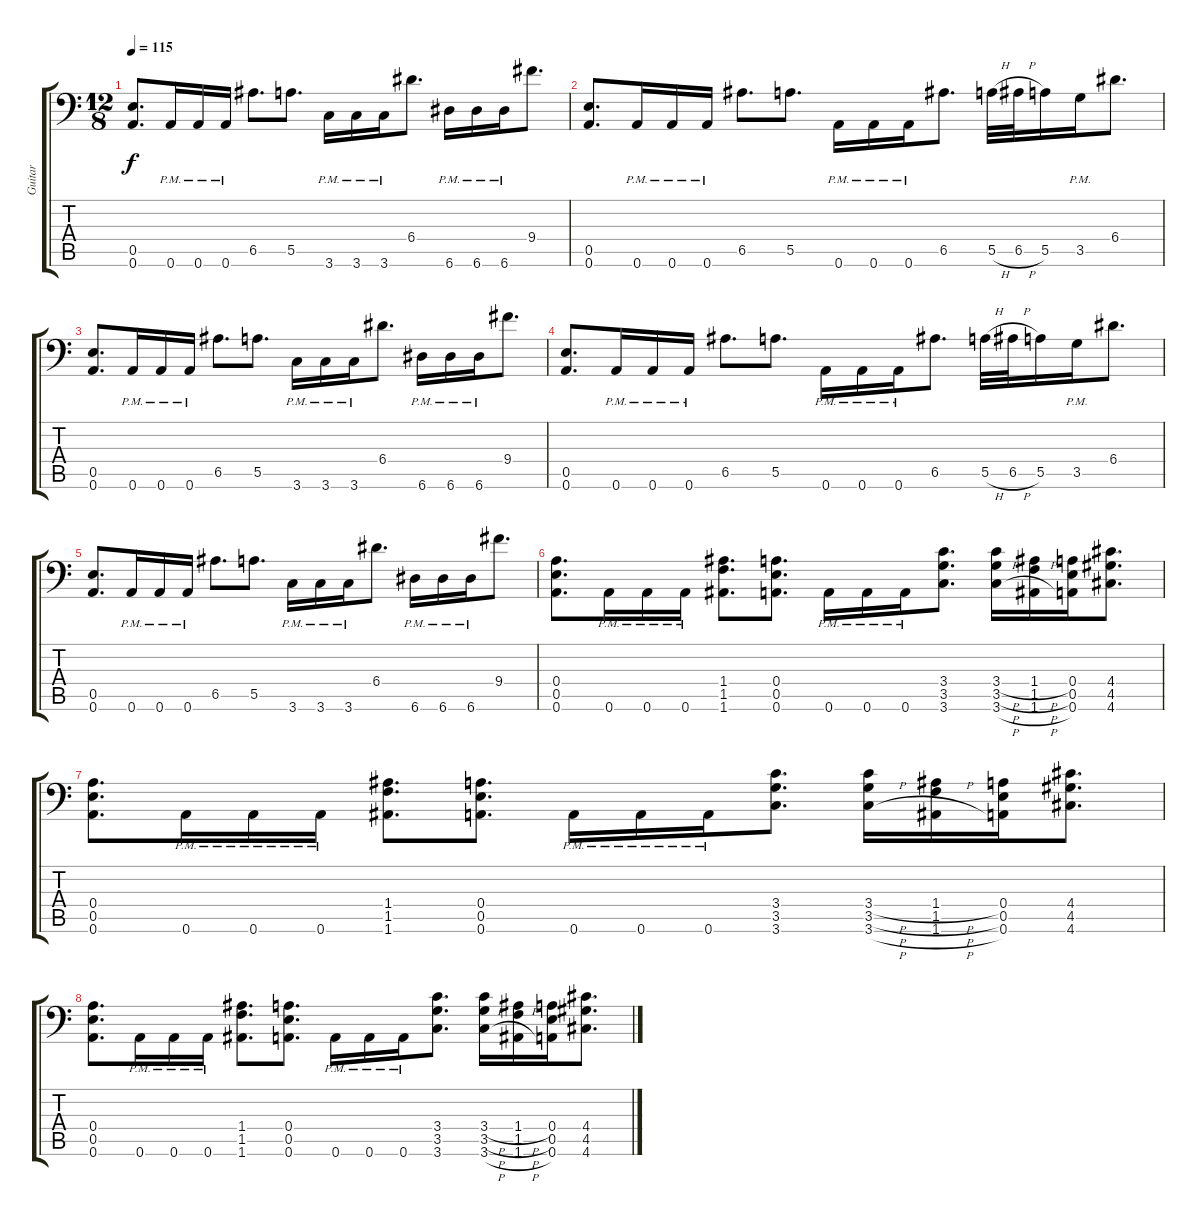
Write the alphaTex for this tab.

\track ("Guitar" "Guitar") {instrument distortionguitar}
\staff {score tabs}
\tuning (B3 Gb3 D3 A2 E2 A1) {hide}
\ts (12 8)
\tempo 115
\clef f4
\ks c
(0.5 0.6).8{d dy f} 0.6{pm}.16 0.6{pm}.16 0.6{pm}.16 6.5.8{d} 5.5.8{d} 3.6{pm}.16 3.6{pm}.16 3.6{pm}.16 6.4.8{d} 6.6{pm}.16 6.6{pm}.16 6.6{pm}.16 9.4.8{d} |
(0.5 0.6).8{d} 0.6{pm}.16 0.6{pm}.16 0.6{pm}.16 6.5.8{d} 5.5.8{d} 0.6{pm}.16 0.6{pm}.16 0.6{pm}.16 6.5.8{d} 5.5{h}.32 6.5{h}.32 5.5.16 3.5{pm}.16 6.4.8{d} |
(0.5 0.6).8{d} 0.6{pm}.16 0.6{pm}.16 0.6{pm}.16 6.5.8{d} 5.5.8{d} 3.6{pm}.16 3.6{pm}.16 3.6{pm}.16 6.4.8{d} 6.6{pm}.16 6.6{pm}.16 6.6{pm}.16 9.4.8{d} |
(0.5 0.6).8{d} 0.6{pm}.16 0.6{pm}.16 0.6{pm}.16 6.5.8{d} 5.5.8{d} 0.6{pm}.16 0.6{pm}.16 0.6{pm}.16 6.5.8{d} 5.5{h}.32 6.5{h}.32 5.5.16 3.5{pm}.16 6.4.8{d} |
(0.5 0.6).8{d} 0.6{pm}.16 0.6{pm}.16 0.6{pm}.16 6.5.8{d} 5.5.8{d} 3.6{pm}.16 3.6{pm}.16 3.6{pm}.16 6.4.8{d} 6.6{pm}.16 6.6{pm}.16 6.6{pm}.16 9.4.8{d} |
(0.4 0.5 0.6).8{d} 0.6{pm}.16 0.6{pm}.16 0.6{pm}.16 (1.4 1.5 1.6).8{d} (0.4 0.5 0.6).8{d} 0.6{pm}.16 0.6{pm}.16 0.6{pm}.16 (3.4 3.5 3.6).8{d} (3.4{h} 3.5{h} 3.6{h}).16 (1.4{h} 1.5{h} 1.6{h}).16 (0.4 0.5 0.6).16 (4.4 4.5 4.6).8{d} |
(0.4 0.5 0.6).8{d} 0.6{pm}.16 0.6{pm}.16 0.6{pm}.16 (1.4 1.5 1.6).8{d} (0.4 0.5 0.6).8{d} 0.6{pm}.16 0.6{pm}.16 0.6{pm}.16 (3.4 3.5 3.6).8{d} (3.4{h} 3.5{h} 3.6{h}).16 (1.4{h} 1.5{h} 1.6{h}).16 (0.4 0.5 0.6).16 (4.4 4.5 4.6).8{d} |
(0.4 0.5 0.6).8{d} 0.6{pm}.16 0.6{pm}.16 0.6{pm}.16 (1.4 1.5 1.6).8{d} (0.4 0.5 0.6).8{d} 0.6{pm}.16 0.6{pm}.16 0.6{pm}.16 (3.4 3.5 3.6).8{d} (3.4{h} 3.5{h} 3.6{h}).16 (1.4{h} 1.5{h} 1.6{h}).16 (0.4 0.5 0.6).16 (4.4 4.5 4.6).8{d}
